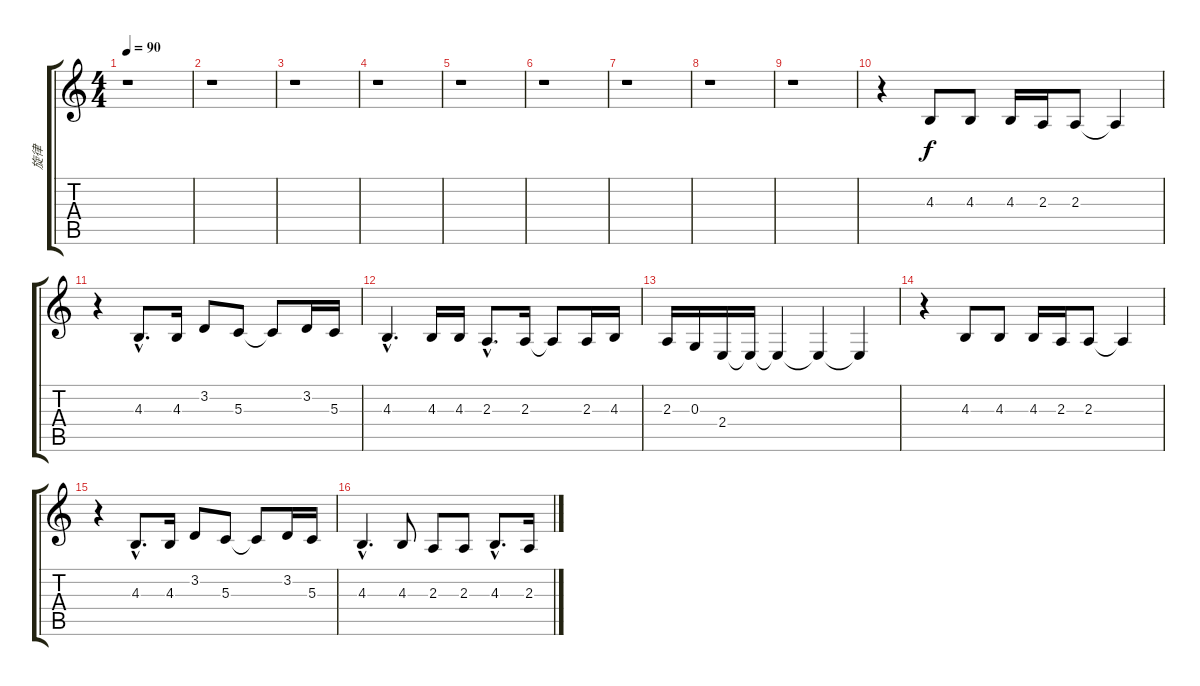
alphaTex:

\track ("旋律" "旋律") {instrument sopranosax}
\staff {score tabs}
\tuning (E4 B3 G3 D3 A2 E2) {hide}
\ts (4 4)
\tempo 90
\clef g2
\ks c
r.1{dy f instrument sopranosax} |
r.1 |
r.1 |
r.1 |
r.1 |
r.1 |
r.1 |
r.1 |
r.1 |
r.4 4.3.8 4.3.8 4.3.16 2.3.16 2.3.8 2.3{t}.4 |
r.4 4.3{hac}.8{d} 4.3.16 3.2.8 5.3.8 5.3{t}.8 3.2.16 5.3.16 |
4.3{hac}.4{d} 4.3.16 4.3.16 2.3{hac}.8{d} 2.3.16 2.3{t}.8 2.3.16 4.3.16 |
2.3.16 0.3.16 2.4.16 2.4{t}.16 2.4{t}.4 2.4{t}.4 2.4{t}.4 |
r.4 4.3.8 4.3.8 4.3.16 2.3.16 2.3.8 2.3{t}.4 |
r.4 4.3{hac}.8{d} 4.3.16 3.2.8 5.3.8 5.3{t}.8 3.2.16 5.3.16 |
4.3{hac}.4{d} 4.3.8 2.3.8 2.3.8 4.3{hac}.8{d} 2.3.16
